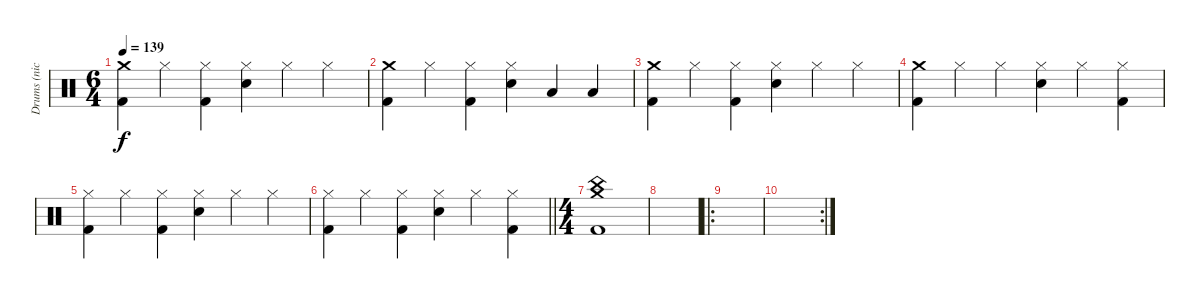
\track ("Drums (nick Mason)" "Drums (nic") {instrument percussion}
\staff {score}
\articulation defaults
\ts (6 4)
\tempo 139
\clef neutral
\ks c
("Crash medium (hit)" "Kick (hit) 2").4{dy f} "Hi-Hat (closed)".4 ("Hi-Hat (closed)" "Kick (hit) 2").4 ("Hi-Hat (closed)" "Snare (hit) 2").4 "Hi-Hat (closed)".4 "Hi-Hat (closed)".4 |
("Crash medium (hit)" "Kick (hit) 2").4 "Hi-Hat (closed)".4 ("Hi-Hat (closed)" "Kick (hit) 2").4 ("Hi-Hat (closed)" "Snare (hit) 2").4 "Low Tom (hit)".4 "Low Tom (hit)".4 |
("Crash medium (hit)" "Kick (hit) 2").4 "Hi-Hat (closed)".4 ("Hi-Hat (closed)" "Kick (hit) 2").4 ("Hi-Hat (closed)" "Snare (hit) 2").4 "Hi-Hat (closed)".4 "Hi-Hat (closed)".4 |
("Crash medium (hit)" "Kick (hit) 2").4 "Hi-Hat (closed)".4 "Hi-Hat (closed)".4 ("Hi-Hat (closed)" "Snare (hit) 2").4 "Hi-Hat (closed)".4 ("Hi-Hat (closed)" "Kick (hit) 2").4 |
("Hi-Hat (closed)" "Kick (hit) 2").4 "Hi-Hat (closed)".4 ("Hi-Hat (closed)" "Kick (hit) 2").4 ("Hi-Hat (closed)" "Snare (hit) 2").4 "Hi-Hat (closed)".4 "Hi-Hat (closed)".4 |
\barLineRight lightlight
("Hi-Hat (closed)" "Kick (hit) 2").4 "Hi-Hat (closed)".4 ("Hi-Hat (closed)" "Kick (hit) 2").4 ("Hi-Hat (closed)" "Snare (hit) 2").4 "Hi-Hat (closed)".4 ("Hi-Hat (closed)" "Kick (hit) 2").4 |
\ts (4 4)
("China (hit)" "Crash medium (hit)" "Kick (hit) 2").1 |
|
\ro
|
\rc 2
